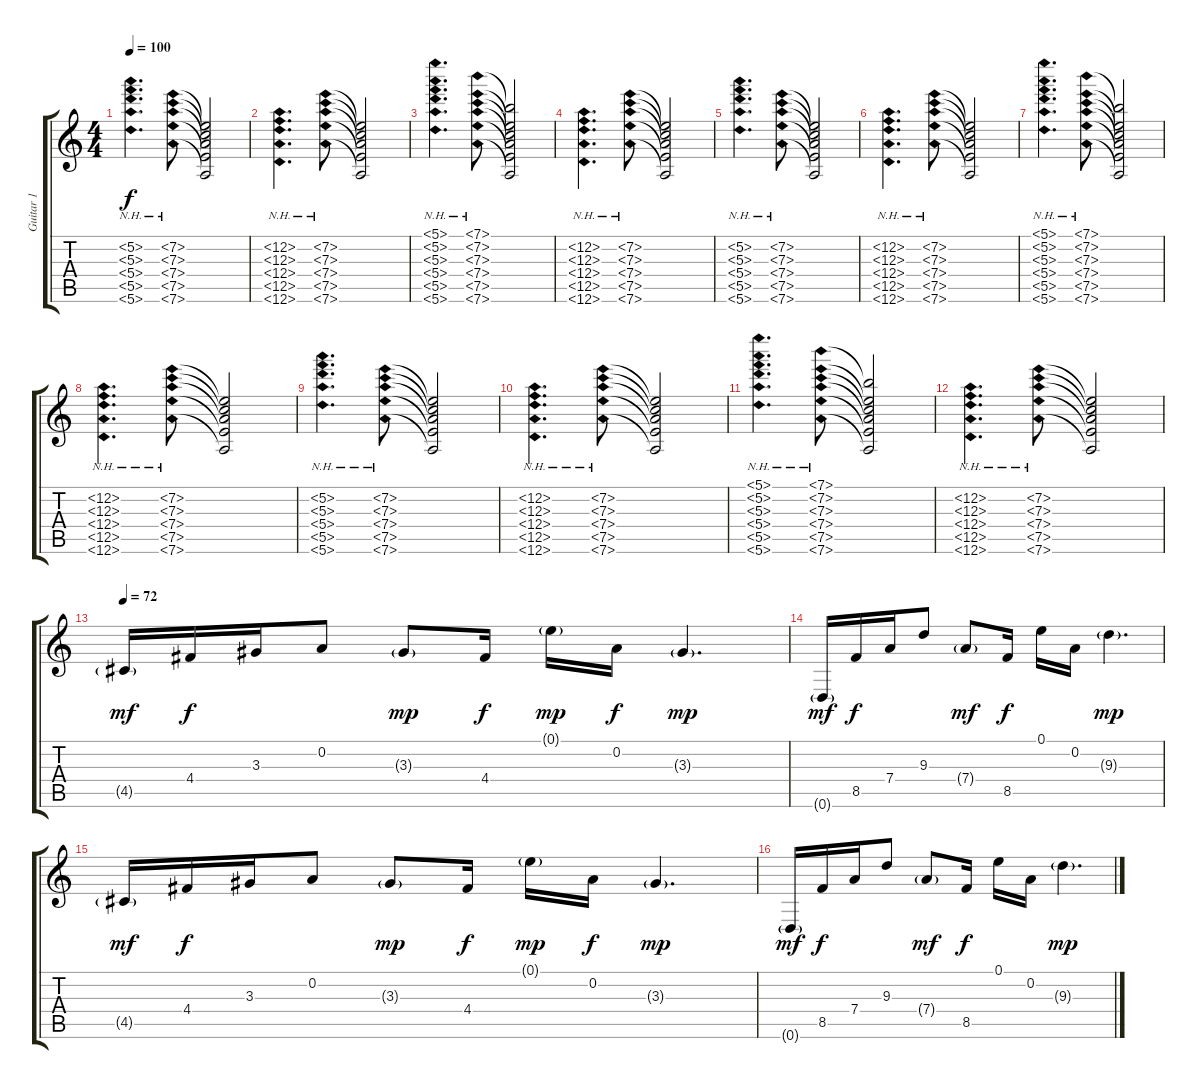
\track ("Guitar 1" "Guitar 1") {instrument overdrivenguitar}
\staff {score tabs}
\tuning (E4 A3 F3 D3 A2 D2) {hide}
\ts (4 4)
\tempo 100
\clef g2
\ks c
(5.2{nh} 5.3{nh} 5.4{nh} 5.5{nh} 5.6{nh}).4{d dy f} (7.2{nh} 7.3{nh} 7.4{nh} 7.5{nh} 7.6{nh}).8 (7.2{t} 7.3{t} 7.4{t} 7.5{t} 7.6{t}).2 |
(12.2{nh} 12.3{nh} 12.4{nh} 12.5{nh} 12.6{nh}).4{d} (7.2{nh} 7.3{nh} 7.4{nh} 7.5{nh} 7.6{nh}).8 (7.2{t} 7.3{t} 7.4{t} 7.5{t} 7.6{t}).2 |
(5.1{nh} 5.2{nh} 5.3{nh} 5.4{nh} 5.5{nh} 5.6{nh}).4{d} (7.1{nh} 7.2{nh} 7.3{nh} 7.4{nh} 7.5{nh} 7.6{nh}).8 (7.1{t} 7.2{t} 7.3{t} 7.4{t} 7.5{t} 7.6{t}).2 |
(12.2{nh} 12.3{nh} 12.4{nh} 12.5{nh} 12.6{nh}).4{d} (7.2{nh} 7.3{nh} 7.4{nh} 7.5{nh} 7.6{nh}).8 (7.2{t} 7.3{t} 7.4{t} 7.5{t} 7.6{t}).2 |
(5.2{nh} 5.3{nh} 5.4{nh} 5.5{nh} 5.6{nh}).4{d} (7.2{nh} 7.3{nh} 7.4{nh} 7.5{nh} 7.6{nh}).8 (7.2{t} 7.3{t} 7.4{t} 7.5{t} 7.6{t}).2 |
(12.2{nh} 12.3{nh} 12.4{nh} 12.5{nh} 12.6{nh}).4{d} (7.2{nh} 7.3{nh} 7.4{nh} 7.5{nh} 7.6{nh}).8 (7.2{t} 7.3{t} 7.4{t} 7.5{t} 7.6{t}).2 |
(5.1{nh} 5.2{nh} 5.3{nh} 5.4{nh} 5.5{nh} 5.6{nh}).4{d} (7.1{nh} 7.2{nh} 7.3{nh} 7.4{nh} 7.5{nh} 7.6{nh}).8 (7.1{t} 7.2{t} 7.3{t} 7.4{t} 7.5{t} 7.6{t}).2 |
(12.2{nh} 12.3{nh} 12.4{nh} 12.5{nh} 12.6{nh}).4{d} (7.2{nh} 7.3{nh} 7.4{nh} 7.5{nh} 7.6{nh}).8 (7.2{t} 7.3{t} 7.4{t} 7.5{t} 7.6{t}).2 |
(5.2{nh} 5.3{nh} 5.4{nh} 5.5{nh} 5.6{nh}).4{d} (7.2{nh} 7.3{nh} 7.4{nh} 7.5{nh} 7.6{nh}).8 (7.2{t} 7.3{t} 7.4{t} 7.5{t} 7.6{t}).2 |
(12.2{nh} 12.3{nh} 12.4{nh} 12.5{nh} 12.6{nh}).4{d} (7.2{nh} 7.3{nh} 7.4{nh} 7.5{nh} 7.6{nh}).8 (7.2{t} 7.3{t} 7.4{t} 7.5{t} 7.6{t}).2 |
(5.1{nh} 5.2{nh} 5.3{nh} 5.4{nh} 5.5{nh} 5.6{nh}).4{d} (7.1{nh} 7.2{nh} 7.3{nh} 7.4{nh} 7.5{nh} 7.6{nh}).8 (7.1{t} 7.2{t} 7.3{t} 7.4{t} 7.5{t} 7.6{t}).2 |
(12.2{nh} 12.3{nh} 12.4{nh} 12.5{nh} 12.6{nh}).4{d} (7.2{nh} 7.3{nh} 7.4{nh} 7.5{nh} 7.6{nh}).8 (7.2{t} 7.3{t} 7.4{t} 7.5{t} 7.6{t}).2 |
\tempo 72
4.5{g}.16{dy mf volume 16 balance 10 instrument acousticguitarsteel} 4.4.16{dy f} 3.3.16 0.2.8 3.3{g}.8{dy mp} 4.4.16{dy f} 0.1{g}.16{dy mp} 0.2.16{dy f} 3.3{g}.4{d dy mp} |
0.6{g}.16{dy mf} 8.5.16{dy f} 7.4.16 9.3.8 7.4{g}.8{dy mf} 8.5.16{dy f} 0.1.16 0.2.16 9.3{g}.4{d dy mp} |
4.5{g}.16{dy mf} 4.4.16{dy f} 3.3.16 0.2.8 3.3{g}.8{dy mp} 4.4.16{dy f} 0.1{g}.16{dy mp} 0.2.16{dy f} 3.3{g}.4{d dy mp} |
0.6{g}.16{dy mf} 8.5.16{dy f} 7.4.16 9.3.8 7.4{g}.8{dy mf} 8.5.16{dy f} 0.1.16 0.2.16 9.3{g}.4{d dy mp}
